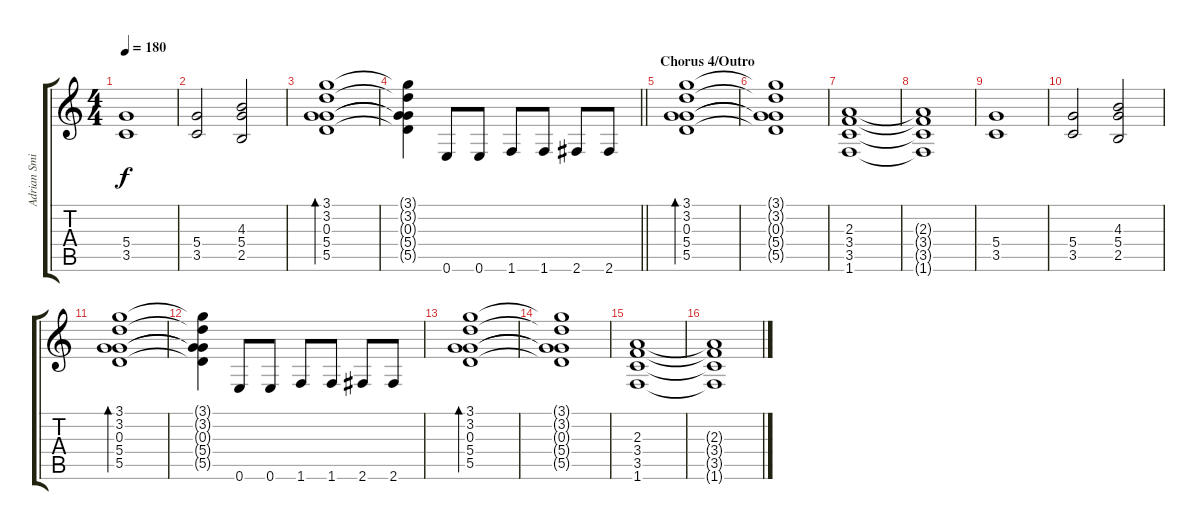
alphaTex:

\track ("Adrian Smith" "Adrian Smi") {instrument overdrivenguitar}
\staff {score tabs}
\tuning (E4 B3 G3 D3 A2 E2) {hide}
\ts (4 4)
\tempo 180
\clef g2
\ks c
(5.4 3.5).1{dy f} |
(5.4 3.5).2 (4.3 5.4 2.5).2 |
(3.1 3.2 0.3 5.4 5.5).1{bd 240} |
\barLineRight lightlight
(3.1{t} 3.2{t} 0.3{t} 5.4{t} 5.5{t}).4 0.6.8 0.6.8 1.6.8 1.6.8 2.6.8 2.6.8 |
\section ("" "Chorus 4/Outro")
(3.1 3.2 0.3 5.4 5.5).1{bd 240} |
(3.1{t} 3.2{t} 0.3{t} 5.4{t} 5.5{t}).1 |
(2.3 3.4 3.5 1.6).1 |
(2.3{t} 3.4{t} 3.5{t} 1.6{t}).1 |
(5.4 3.5).1 |
(5.4 3.5).2 (4.3 5.4 2.5).2 |
(3.1 3.2 0.3 5.4 5.5).1{bd 240} |
(3.1{t} 3.2{t} 0.3{t} 5.4{t} 5.5{t}).4 0.6.8 0.6.8 1.6.8 1.6.8 2.6.8 2.6.8 |
(3.1 3.2 0.3 5.4 5.5).1{bd 240} |
(3.1{t} 3.2{t} 0.3{t} 5.4{t} 5.5{t}).1 |
(2.3 3.4 3.5 1.6).1 |
(2.3{t} 3.4{t} 3.5{t} 1.6{t}).1
